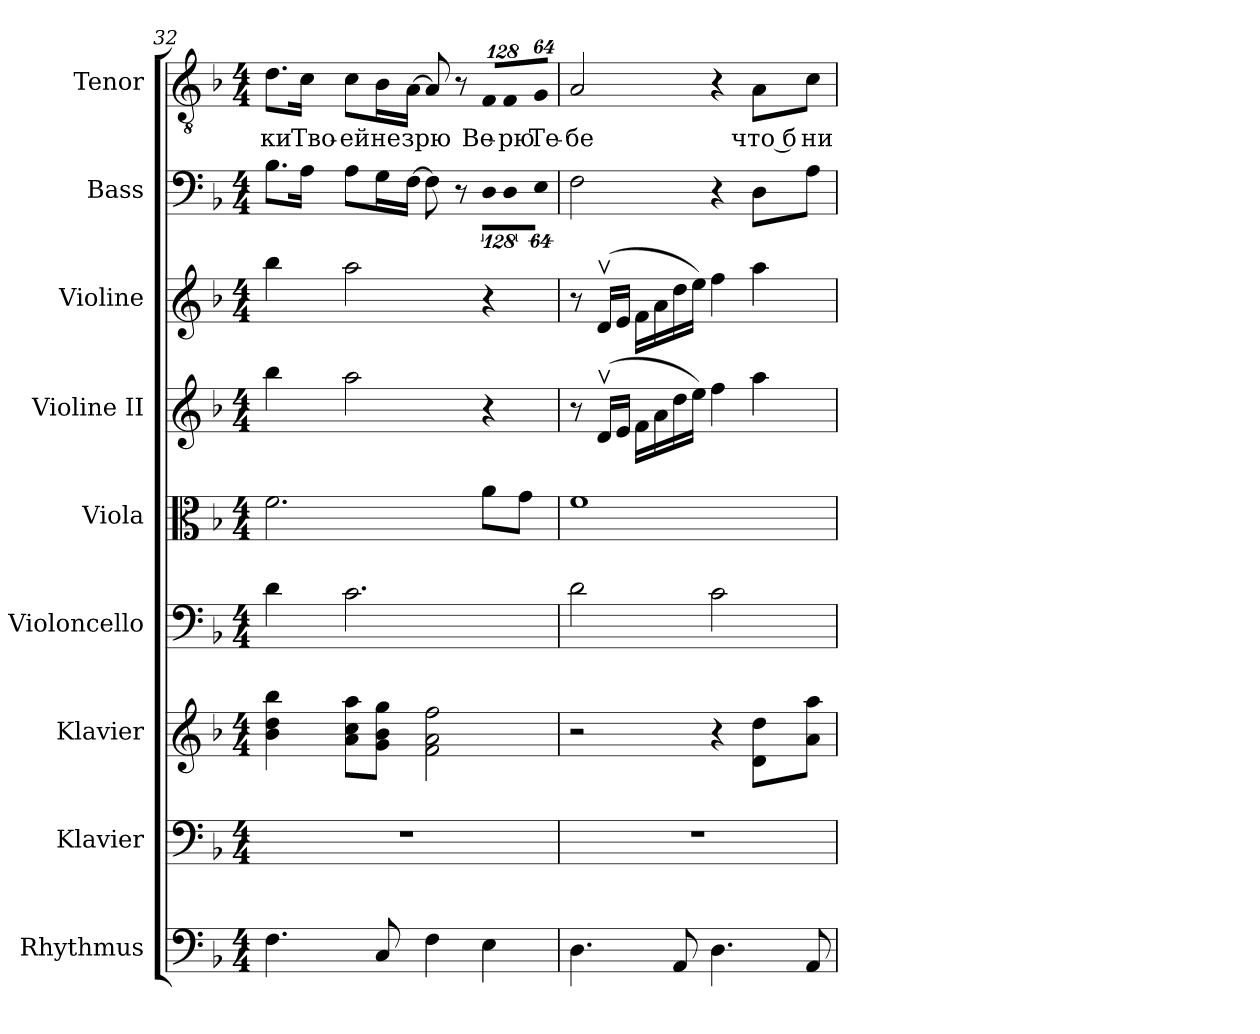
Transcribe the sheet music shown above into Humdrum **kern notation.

**kern	**kern	**kern	**kern	**kern	**kern	**kern	**kern	**kern	**text
*part9	*part8	*part7	*part6	*part5	*part4	*part3	*part2	*part1	*part1
*staff9	*staff8	*staff7	*staff6	*staff5	*staff4	*staff3	*staff2	*staff1	*staff1
*I"Rhythmus	*I"Klavier	*I"Klavier	*I"Violoncello	*I"Viola	*I"Violine II	*I"Violine	*I"Bass	*I"Tenor	*
*I'Rhy.	*I'Kla.	*I'Kla.	*I'Vc.	*I'Vla	*I'Vl.II	*I'Vln	*I'B.	*I'T.	*
*clefF4	*clefF4	*clefG2	*clefF4	*clefC3	*clefG2	*clefG2	*clefF4	*clefGv2	*
*ITrd7c12	*	*	*	*	*	*	*	*ITrd7c12	*
*k[b-]	*k[b-]	*k[b-]	*k[b-]	*k[b-]	*k[b-]	*k[b-]	*k[b-]	*k[b-]	*
*F:	*F:	*F:	*F:	*F:	*F:	*F:	*F:	*F:	*
*M4/4	*M4/4	*M4/4	*M4/4	*M4/4	*M4/4	*M4/4	*M4/4	*M4/4	*
=32	=32	=32	=32	=32	=32	=32	=32	=32	=32
!	!	!	!	!	!	!	!	!	!LO:LY:b:color=#000000
4.FFi\	1r	4b-i\ 4ddi 4bb-i	4di\	2.fi\	4bb-i\	4bb-i\	8.B-i\L	8.Di\L	-ки
!	!	!	!	!	!	!	!	!	!LO:LY:b:color=#000000
.	.	.	.	.	.	.	16Ai\Jk	16Ci\Jk	Тво-
!	!	!	!	!	!	!	!	!	!LO:LY:b:color=#000000
.	.	8ai\ 8cci 8aaiL	2.ci\	.	2aai\	2aai\	8Ai\L	8Ci\L	-ей
!	!	!	!	!	!	!	!	!	!LO:LY:b:color=#000000
8CCi/	.	8gi\ 8b-i 8ggiJ	.	.	.	.	16Gi\L	16BB-i\L	не
!	!	!	!	!	!	!	!	!	!LO:LY:b:color=#000000
.	.	.	.	.	.	.	[>16Fi\JJ	[>16AAi\JJ	зрю
4FFi\	.	2fi\ 2ai 2ffi	.	.	.	.	8Fi\]	8AAi/]	.
.	.	.	.	.	.	.	8r	8r	.
!	!	!	!	!	!	!	!LO:N:vis=8	!	!
*	*	*	*	*	*	*	*	*Xbrackettup	*
!	!	!	!	!	!	!	!	!LO:N:vis=8	!
!	!	!	!	!	!	!	!	!	!LO:LY:b:color=#000000
4EEi\	.	.	.	8ai\L	4r	4r	1024%85Di\L	1024%85FFi/L	Ве-
!	!	!	!	!	!	!	!LO:N:vis=8	!LO:N:vis=8	!
!	!	!	!	!	!	!	!	!	!LO:LY:b:color=#000000
.	.	.	.	.	.	.	1024%85Di\	1024%85FFi/	-рю
.	.	.	.	8gi\J	.	.	.	.	.
!	!	!	!	!	!	!	!LO:N:vis=8	!LO:N:vis=8	!
!	!	!	!	!	!	!	!	!	!LO:LY:b:color=#000000
.	.	.	.	.	.	.	512%43Ei\J	512%43GGi/J	Те-
=33	=33	=33	=33	=33	=33	=33	=33	=33	=33
!	!	!	!	!	!	!	!	!	!LO:LY:b:color=#000000
4.DDi\	1r	2r	2di\	1fi	8r	8r	2Fi\	2AAi/	-бе
.	.	.	.	.	(16dvi/LL	(16dvi/LL	.	.	.
.	.	.	.	.	16ei/JJ	16ei/JJ	.	.	.
.	.	.	.	.	16fi\LL	16fi\LL	.	.	.
.	.	.	.	.	16ai\	16ai\	.	.	.
8AAAi/	.	.	.	.	16ddi\	16ddi\	.	.	.
.	.	.	.	.	16eei\JJ)	16eei\JJ)	.	.	.
4.DDi\	.	4r	2ci\	.	4ffi\	4ffi\	4r	4r	.
!	!	!	!	!	!	!	!	!	!LO:LY:b:color=#000000
.	.	8di\ 8ddiL	.	.	4aai\	4aai\	8Di\L	8AAi\L	что б
!	!	!	!	!	!	!	!	!	!LO:LY:b:color=#000000
8AAAi/	.	8ai\ 8aaiJ	.	.	.	.	8Ai\J	8Ci\J	ни
=	=	=	=	=	=	=	=	=	=
*-	*-	*-	*-	*-	*-	*-	*-	*-	*-
